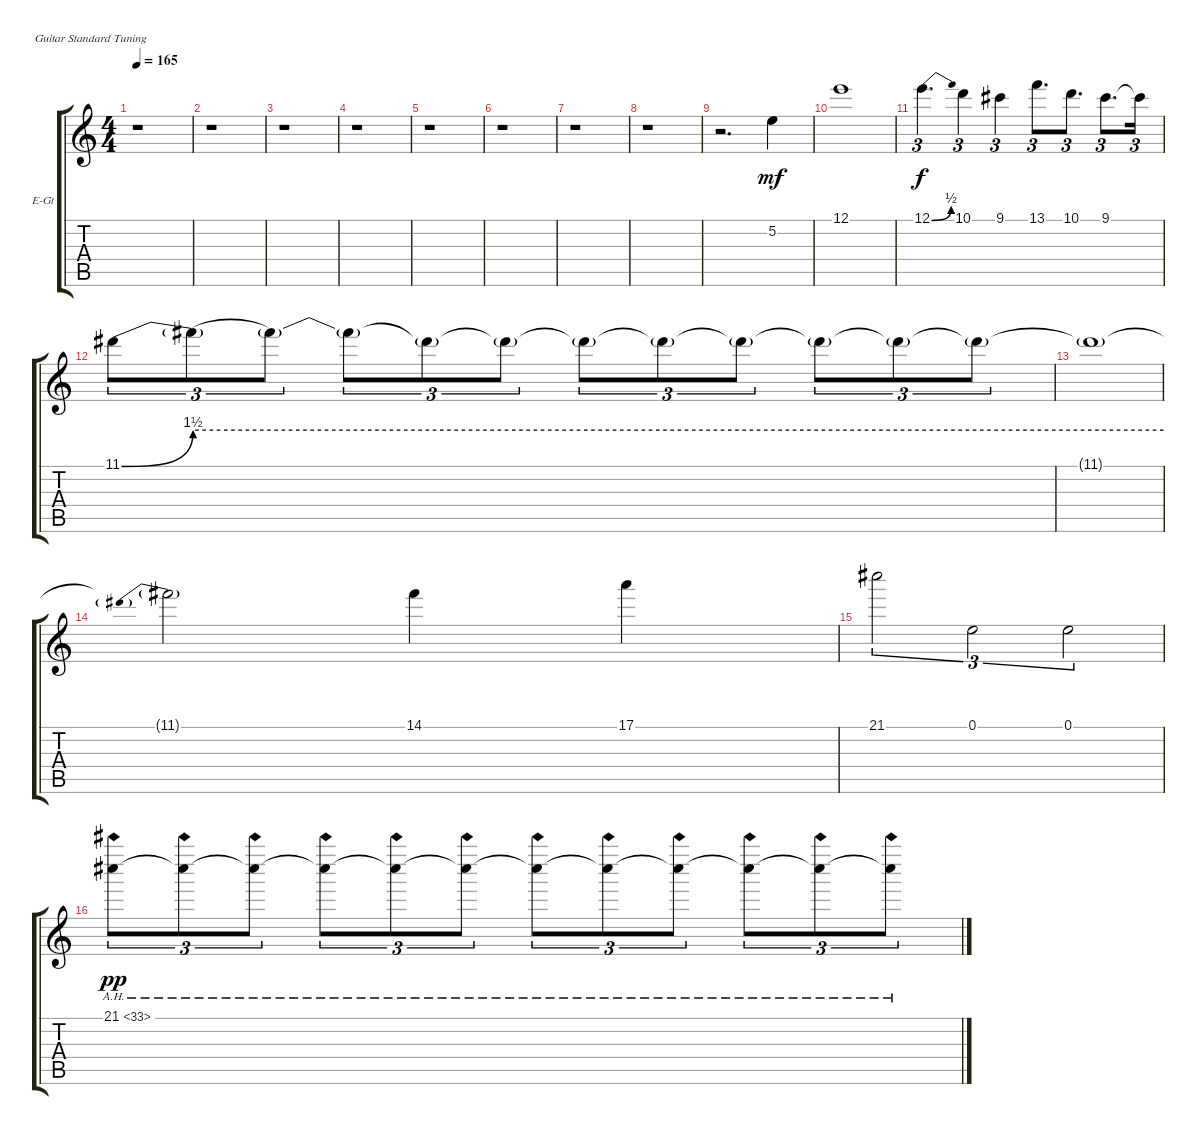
\defaultSystemsLayout 4
\bracketExtendMode groupsimilarinstruments
\firstSystemTrackNameOrientation horizontal
\otherSystemsTrackNameOrientation horizontal
\track ("Electric Guitar" "E-Gt") {instrument electricguitarclean}
\staff {score tabs}
\tuning (E4 B3 G3 D3 A2 E2)
\ts (4 4)
\tempo 165
\clef g2
\ks c
r.1{dy f} |
r.1 |
r.1 |
r.1 |
r.1 |
r.1 |
r.1 |
r.1 |
r.2{d} 5.2.4{dy mf} |
12.1.1 |
12.1{be (bend 0 0 60 2)}.4{d tu (3 2) dy f} 10.1.4{tu (3 2)} 9.1.4{tu (3 2)} 13.1.8{d tu (3 2)} 10.1.8{d tu (3 2)} 9.1.8{d tu (3 2)} 9.1{t}.16{tu (3 2)} |
11.1{be (bend 0 0 60 6)}.8{tu (3 2)} 11.1{be (hold 0 6 60 6) t}.8{tu (3 2)} 11.1{t}.8{tu (3 2)} 11.1{t}.8{tu (3 2)} 11.1{t}.8{tu (3 2)} 11.1{t}.8{tu (3 2)} 11.1{t}.8{tu (3 2)} 11.1{t}.8{tu (3 2)} 11.1{t}.8{tu (3 2)} 11.1{t}.8{tu (3 2)} 11.1{t}.8{tu (3 2)} 11.1{t}.8{tu (3 2)} |
11.1{t}.1 |
11.1{be (prebend 0 6 60 6) t}.2 14.1.4 17.1.4 |
21.1.2{tu (3 2)} 0.1.2{tu (3 2)} 0.1.2{tu (3 2)} |
21.1{ah 12}.8{tu (3 2) dy pp} 21.1{ah 12 t}.8{tu (3 2)} 21.1{ah 12 t}.8{tu (3 2)} 21.1{ah 12 t}.8{tu (3 2)} 21.1{ah 12 t}.8{tu (3 2)} 21.1{ah 12 t}.8{tu (3 2)} 21.1{ah 12 t}.8{tu (3 2)} 21.1{ah 12 t}.8{tu (3 2)} 21.1{ah 12 t}.8{tu (3 2)} 21.1{ah 12 t}.8{tu (3 2)} 21.1{ah 12 t}.8{tu (3 2)} 21.1{ah 12 t}.8{tu (3 2)}
